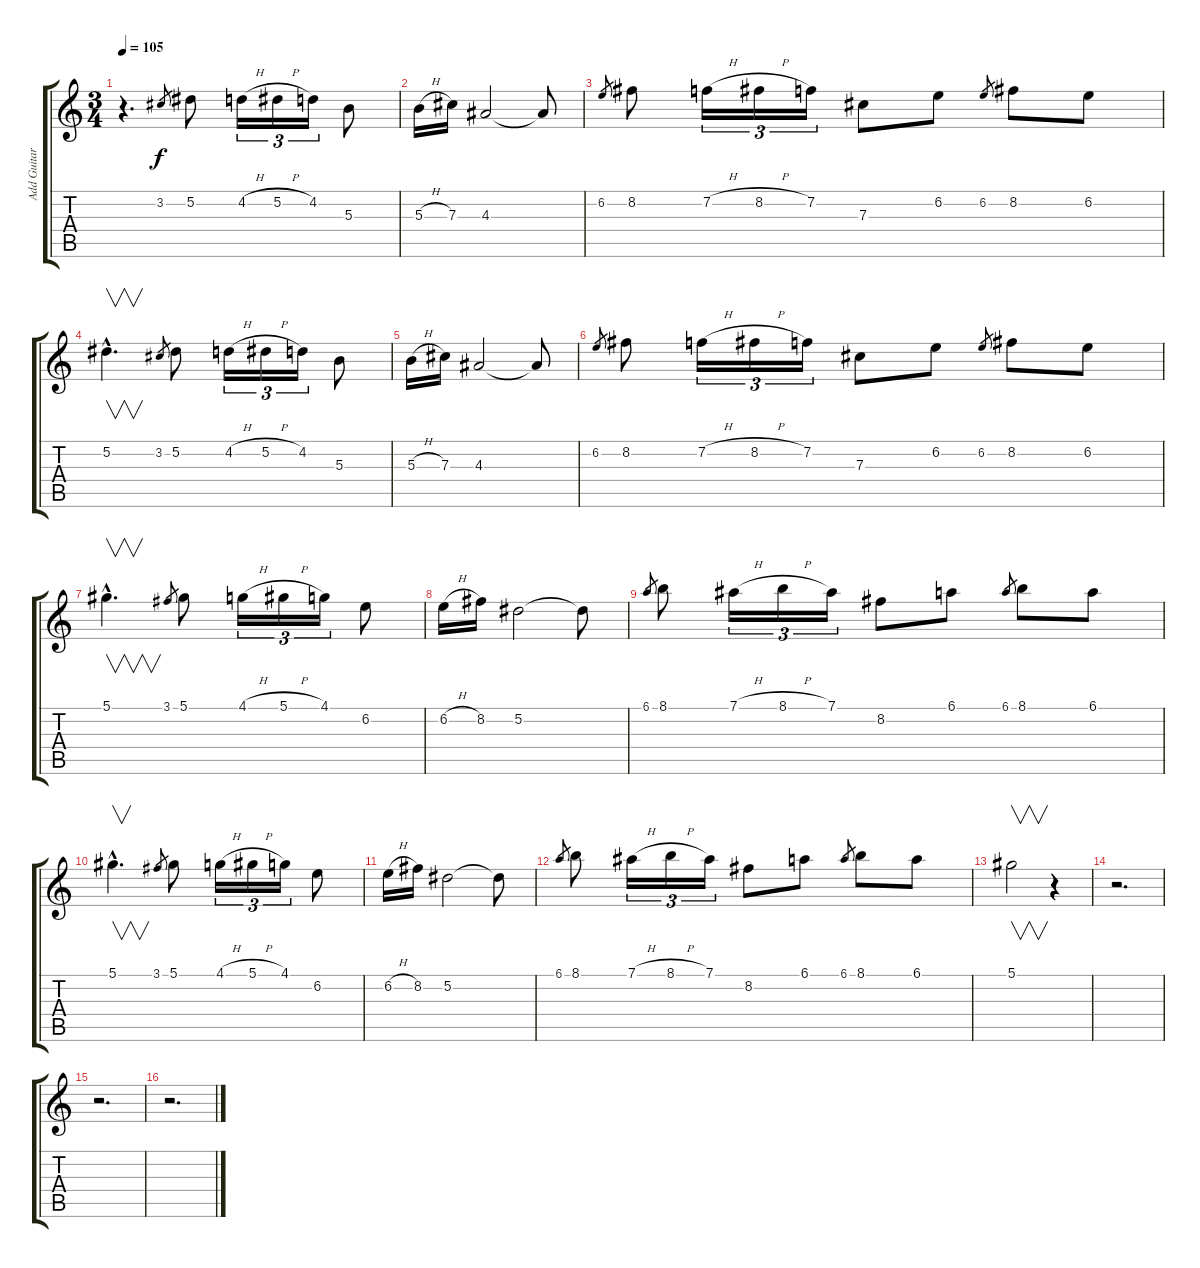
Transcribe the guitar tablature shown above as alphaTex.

\track ("Add Guitar 1" "Add Guitar") {instrument distortionguitar}
\staff {score tabs}
\tuning (Eb4 Bb3 Gb3 Db3 Ab2 Eb2) {hide}
\ts (3 4)
\tempo 105
\clef g2
\ks c
r.4{d dy f instrument distortionguitar} 3.2.8{gr} 5.2.8 4.2{h}.16{tu (3 2)} 5.2{h}.16{tu (3 2)} 4.2.16{tu (3 2)} 5.3.8 |
5.3{h}.16 7.3.16 4.3.2 4.3{t}.8 |
6.2.8{gr} 8.2.8 7.2{h}.16{tu (3 2)} 8.2{h}.16{tu (3 2)} 7.2.16{tu (3 2)} 7.3.8 6.2.8 6.2.8{gr} 8.2.8 6.2.8 |
5.2{hac}.4{v d} 3.2.8{gr} 5.2.8 4.2{h}.16{tu (3 2)} 5.2{h}.16{tu (3 2)} 4.2.16{tu (3 2)} 5.3.8 |
5.3{h}.16 7.3.16 4.3.2 4.3{t}.8 |
6.2.8{gr} 8.2.8 7.2{h}.16{tu (3 2)} 8.2{h}.16{tu (3 2)} 7.2.16{tu (3 2)} 7.3.8 6.2.8 6.2.8{gr} 8.2.8 6.2.8 |
5.1{hac}.4{v d} 3.1.8{gr} 5.1.8 4.1{h}.16{tu (3 2)} 5.1{h}.16{tu (3 2)} 4.1.16{tu (3 2)} 6.2.8 |
6.2{h}.16 8.2.16 5.2.2 5.2{t}.8 |
6.1.8{gr} 8.1.8 7.1{h}.16{tu (3 2)} 8.1{h}.16{tu (3 2)} 7.1.16{tu (3 2)} 8.2.8 6.1.8 6.1.8{gr} 8.1.8 6.1.8 |
5.1{hac}.4{v d} 3.1.8{gr} 5.1.8 4.1{h}.16{tu (3 2)} 5.1{h}.16{tu (3 2)} 4.1.16{tu (3 2)} 6.2.8 |
6.2{h}.16 8.2.16 5.2.2 5.2{t}.8 |
6.1.8{gr} 8.1.8 7.1{h}.16{tu (3 2)} 8.1{h}.16{tu (3 2)} 7.1.16{tu (3 2)} 8.2.8 6.1.8 6.1.8{gr} 8.1.8 6.1.8 |
5.1.2{v} r.4 |
r.2{d} |
r.2{d} |
r.2{d}
